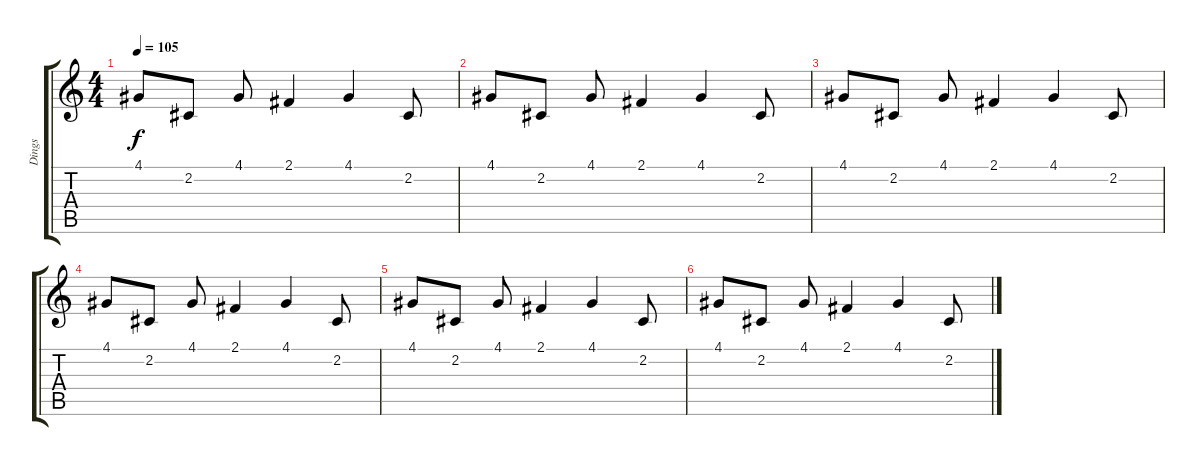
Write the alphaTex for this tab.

\track ("Dings" "Dings") {instrument orchestralharp}
\staff {score tabs}
\tuning (E4 B3 G3 D3 A2 E2) {hide}
\ts (4 4)
\tempo 105
\clef g2
\ks c
4.1.8{dy f} 2.2.8 4.1.8 2.1.4 4.1.4 2.2.8 |
4.1.8 2.2.8 4.1.8 2.1.4 4.1.4 2.2.8 |
4.1.8 2.2.8 4.1.8 2.1.4 4.1.4 2.2.8 |
4.1.8 2.2.8 4.1.8 2.1.4 4.1.4 2.2.8 |
4.1.8 2.2.8 4.1.8 2.1.4 4.1.4 2.2.8 |
4.1.8 2.2.8 4.1.8 2.1.4 4.1.4 2.2.8
